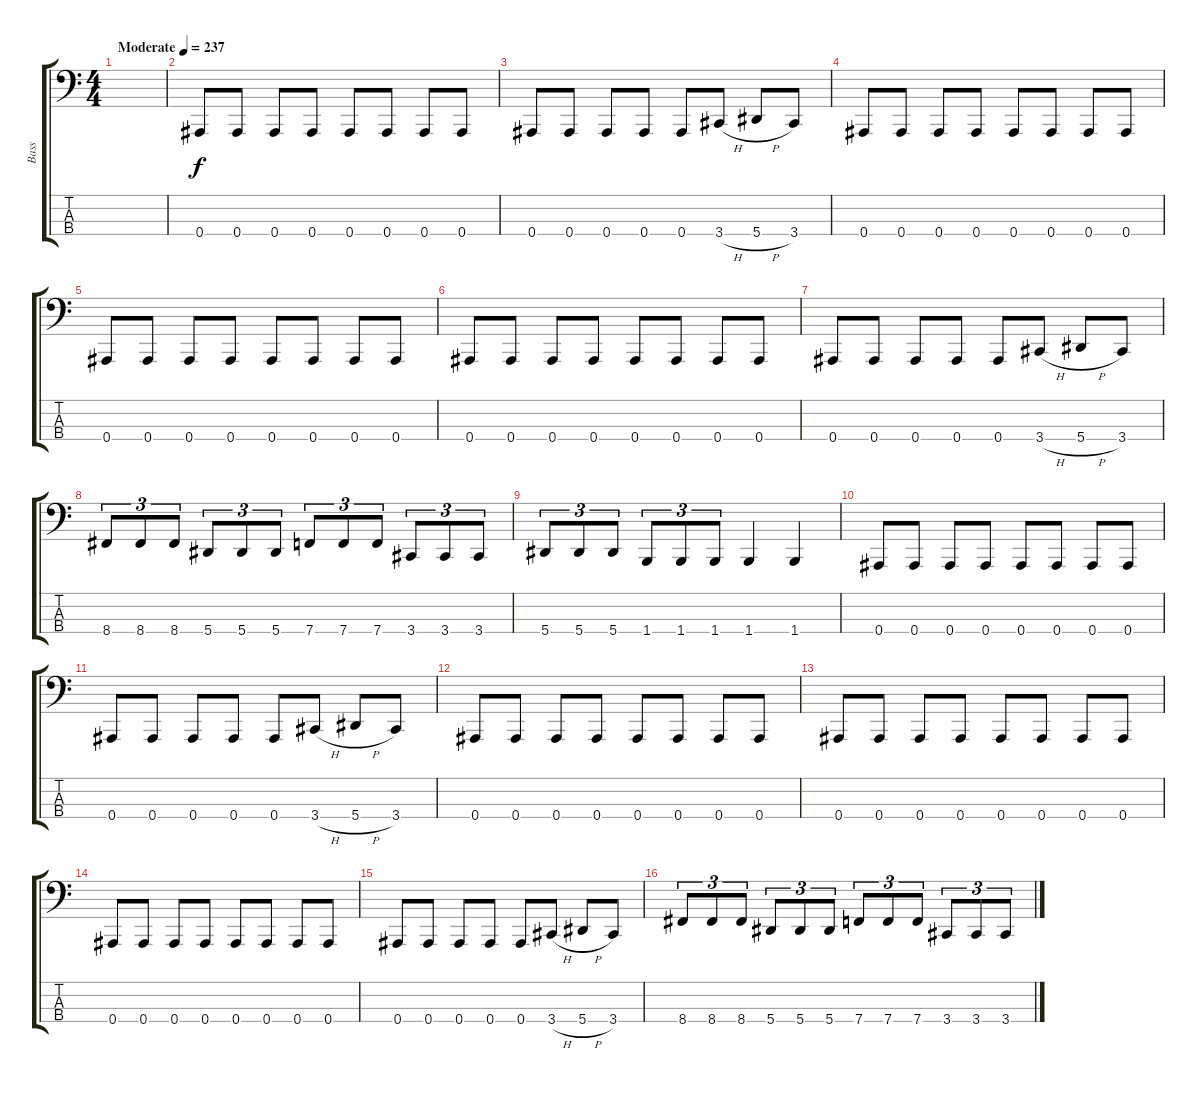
\track ("Bass" "Bass") {instrument electricbassfinger}
\staff {score tabs}
\tuning (Eb2 Bb1 F1 Bb0) {hide}
\ts (4 4)
\tempo (237 "Moderate")
\clef f4
\ks c
|
0.4.8 0.4.8 0.4.8 0.4.8 0.4.8 0.4.8 0.4.8 0.4.8 |
0.4.8 0.4.8 0.4.8 0.4.8 0.4.8 3.4{h}.8 5.4{h}.8 3.4.8 |
0.4.8 0.4.8 0.4.8 0.4.8 0.4.8 0.4.8 0.4.8 0.4.8 |
0.4.8 0.4.8 0.4.8 0.4.8 0.4.8 0.4.8 0.4.8 0.4.8 |
0.4.8 0.4.8 0.4.8 0.4.8 0.4.8 0.4.8 0.4.8 0.4.8 |
0.4.8 0.4.8 0.4.8 0.4.8 0.4.8 3.4{h}.8 5.4{h}.8 3.4.8 |
8.4.8{tu (3 2)} 8.4.8{tu (3 2)} 8.4.8{tu (3 2)} 5.4.8{tu (3 2)} 5.4.8{tu (3 2)} 5.4.8{tu (3 2)} 7.4.8{tu (3 2)} 7.4.8{tu (3 2)} 7.4.8{tu (3 2)} 3.4.8{tu (3 2)} 3.4.8{tu (3 2)} 3.4.8{tu (3 2)} |
5.4.8{tu (3 2)} 5.4.8{tu (3 2)} 5.4.8{tu (3 2)} 1.4.8{tu (3 2)} 1.4.8{tu (3 2)} 1.4.8{tu (3 2)} 1.4.4 1.4.4 |
0.4.8 0.4.8 0.4.8 0.4.8 0.4.8 0.4.8 0.4.8 0.4.8 |
0.4.8 0.4.8 0.4.8 0.4.8 0.4.8 3.4{h}.8 5.4{h}.8 3.4.8 |
0.4.8 0.4.8 0.4.8 0.4.8 0.4.8 0.4.8 0.4.8 0.4.8 |
0.4.8 0.4.8 0.4.8 0.4.8 0.4.8 0.4.8 0.4.8 0.4.8 |
0.4.8 0.4.8 0.4.8 0.4.8 0.4.8 0.4.8 0.4.8 0.4.8 |
0.4.8 0.4.8 0.4.8 0.4.8 0.4.8 3.4{h}.8 5.4{h}.8 3.4.8 |
8.4.8{tu (3 2)} 8.4.8{tu (3 2)} 8.4.8{tu (3 2)} 5.4.8{tu (3 2)} 5.4.8{tu (3 2)} 5.4.8{tu (3 2)} 7.4.8{tu (3 2)} 7.4.8{tu (3 2)} 7.4.8{tu (3 2)} 3.4.8{tu (3 2)} 3.4.8{tu (3 2)} 3.4.8{tu (3 2)}
